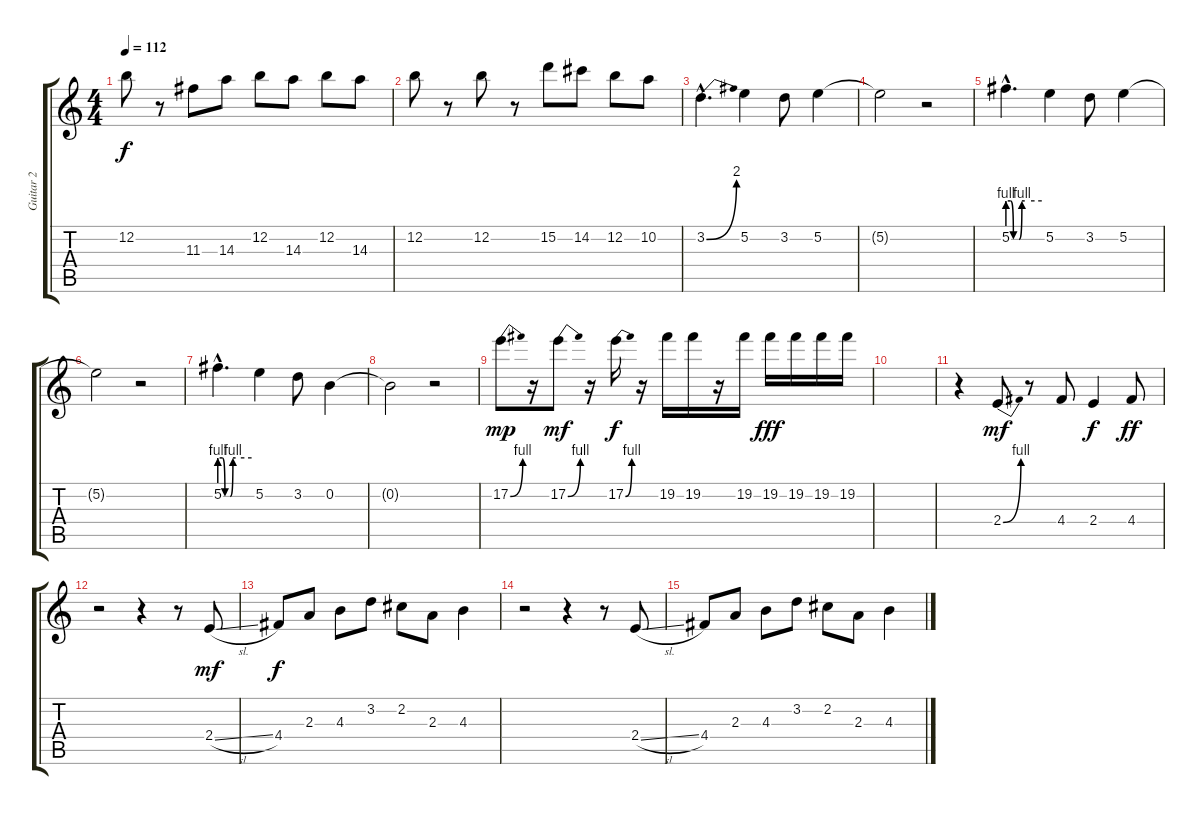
\track ("Guitar 2" "Guitar 2") {instrument overdrivenguitar}
\staff {score tabs}
\tuning (E4 B3 G3 D3 A2 E2) {hide}
\ts (4 4)
\tempo 112
\clef g2
\ks c
12.2.8{dy f} r.8 11.3.8 14.3.8 12.2.8 14.3.8 12.2.8 14.3.8 |
12.2.8 r.8 12.2.8 r.8 15.2.8 14.2.8 12.2.8 10.2.8 |
3.2{be (bend 0 0 60 8) hac}.4{d} 5.2.4 3.2.8 5.2.4 |
5.2{t}.2 r.2 |
5.2{be (custom 0 4 5 4 10 0 20 0 25 4 30 4 60 4) hac}.4{d} 5.2.4 3.2.8 5.2.4 |
5.2{t}.2 r.2 |
5.2{be (custom 0 4 5 4 10 0 20 0 25 4 30 4 60 4) hac}.4{d} 5.2.4 3.2.8 0.2.4 |
0.2{t}.2 r.2 |
17.2{be (bend 0 0 60 4)}.8{dy mp} r.16 17.2{be (bend 0 0 60 4)}.8{dy mf} r.16 17.2{be (bend 0 0 60 4)}.16{dy f} r.16 19.2.16 19.2.16 r.16 19.2.16 19.2.16{dy fff} 19.2.16 19.2.16 19.2.16 |
|
r.4 2.4{be (bend 0 0 60 4)}.8{dy mf} r.8 4.4.8 2.4.4{dy f} 4.4.8{dy ff} |
r.2 r.4 r.8 2.4{sl}.8{dy mf} |
4.4.8{dy f} 2.3.8 4.3.8 3.2.8 2.2.8 2.3.8 4.3.4 |
r.2 r.4 r.8 2.4{sl}.8 |
4.4.8 2.3.8 4.3.8 3.2.8 2.2.8 2.3.8 4.3.4
